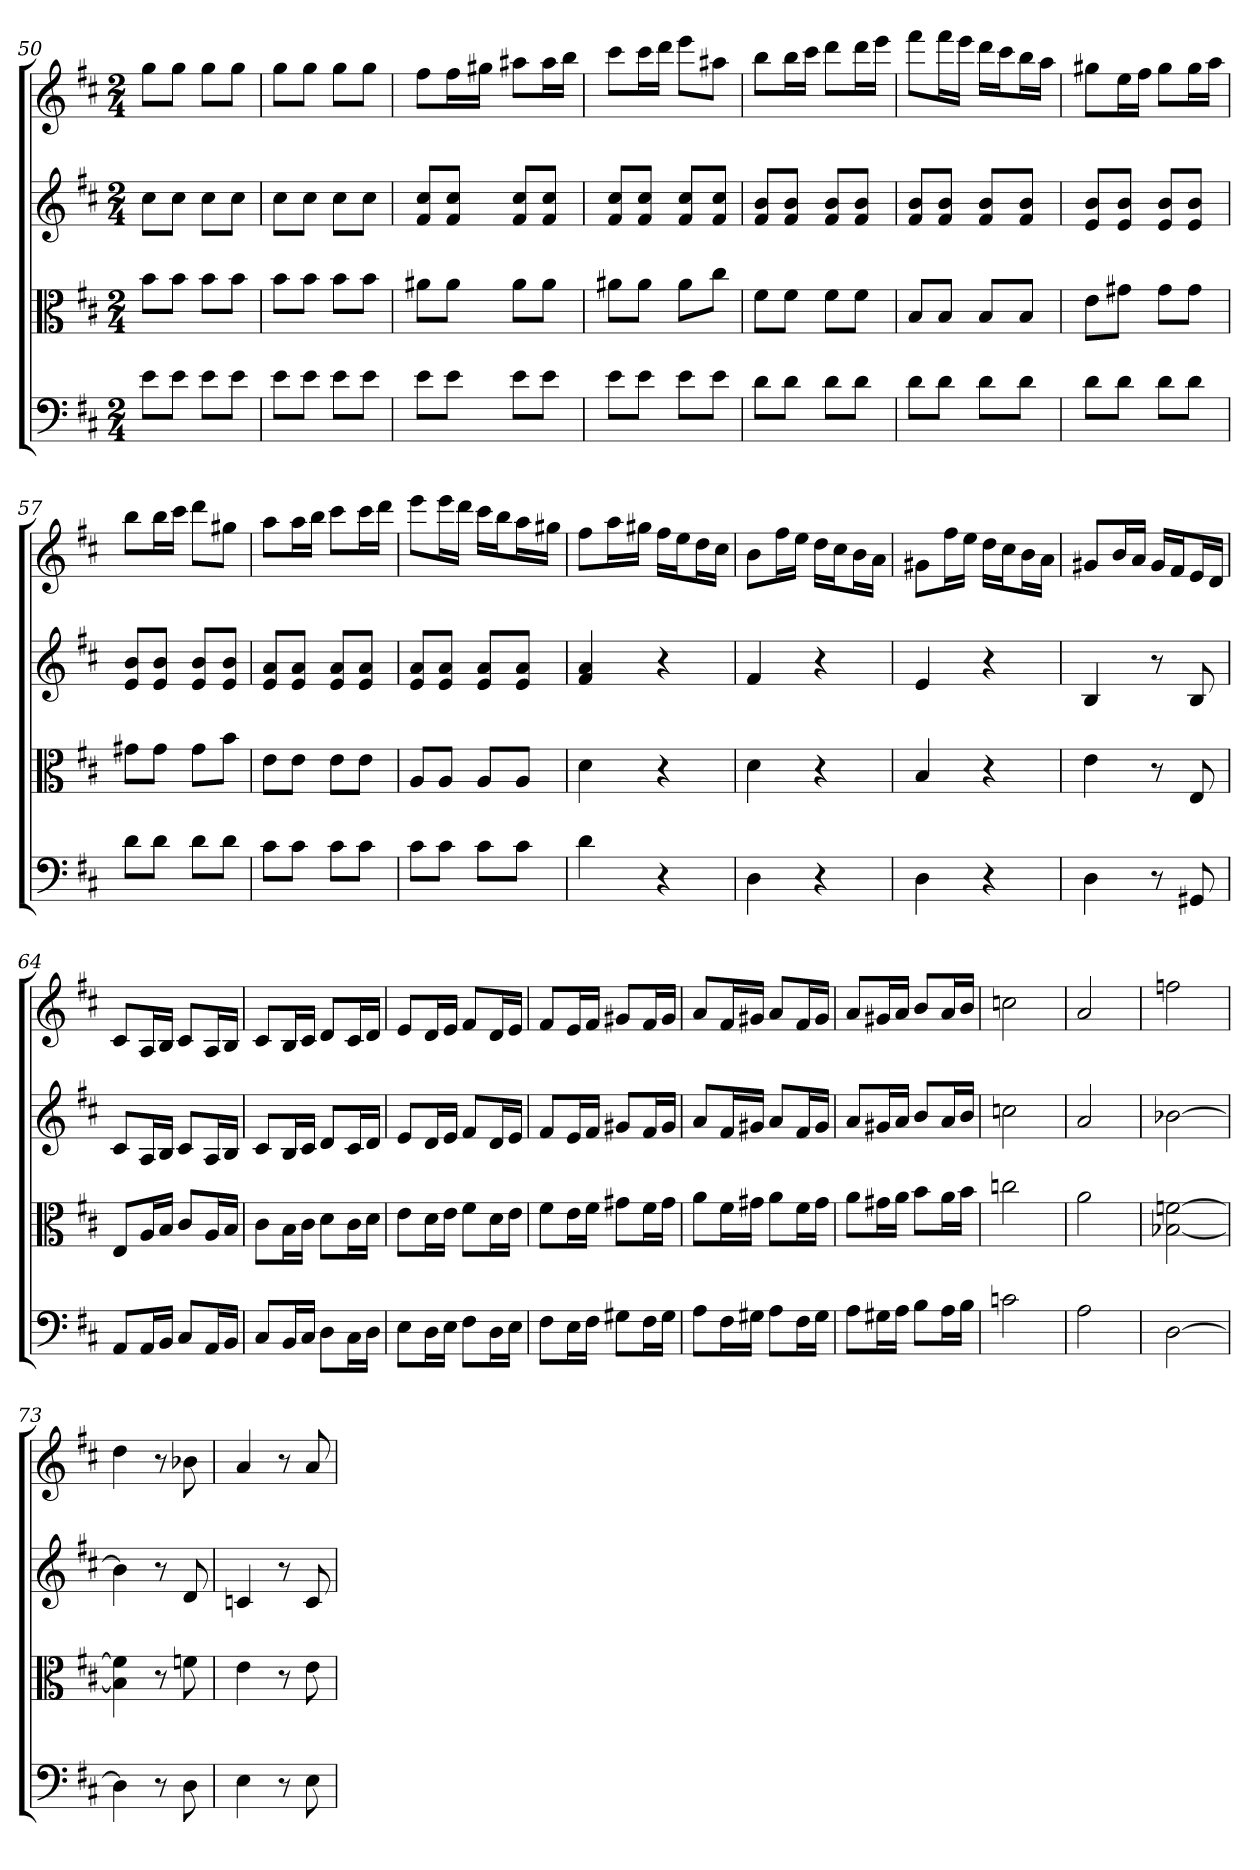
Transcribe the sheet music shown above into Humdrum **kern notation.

**kern	**kern	**kern	**kern
*part4	*part3	*part2	*part1
*staff4	*staff3	*staff2	*staff1
*clefF4	*clefC3	*	*
*k[f#c#]	*k[f#c#]	*k[f#c#]	*k[f#c#]
*D:	*D:	*D:	*D:
*M2/4	*M2/4	*M2/4	*M2/4
=50	=50	=50	=50
8e\L	8b\L	8cc#L	8ggL
8e\J	8b\J	8cc#J	8ggJ
8e\L	8b\L	8cc#L	8ggL
8e\J	8b\J	8cc#J	8ggJ
=51	=51	=51	=51
8e\L	8b\L	8cc#L	8ggL
8e\J	8b\J	8cc#J	8ggJ
8e\L	8b\L	8cc#L	8ggL
8e\J	8b\J	8cc#J	8ggJ
=52	=52	=52	=52
8e\L	8a#X\L	8f# 8cc#L	8ff#L
8e\J	8a#\J	8f# 8cc#J	16ff#L
.	.	.	16gg#XJJ
8e\L	8a#\L	8f# 8cc#L	8aa#XL
8e\J	8a#\J	8f# 8cc#J	16aa#L
.	.	.	16bbJJ
=53	=53	=53	=53
8e\L	8a#X\L	8f# 8cc#L	8ccc#L
8e\J	8a#\J	8f# 8cc#J	16ccc#L
.	.	.	16dddJJ
8e\L	8a#\L	8f# 8cc#L	8eeeL
8e\J	8cc#\J	8f# 8cc#J	8aa#XJ
=54	=54	=54	=54
8d\L	8f#\L	8f# 8bL	8bbL
8d\J	8f#\J	8f# 8bJ	16bbL
.	.	.	16ccc#JJ
8d\L	8f#\L	8f# 8bL	8dddL
8d\J	8f#\J	8f# 8bJ	16dddL
.	.	.	16eeeJJ
=55	=55	=55	=55
8d\L	8B/L	8f# 8bL	8fff#L
8d\J	8B/J	8f# 8bJ	16fff#L
.	.	.	16eeeJJ
8d\L	8B/L	8f# 8bL	16dddLL
.	.	.	16ccc#J
8d\J	8B/J	8f# 8bJ	16bbL
.	.	.	16aaJJ
=56	=56	=56	=56
8d\L	8e\L	8e 8bL	8gg#XL
8d\J	8g#X\J	8e 8bJ	16eeL
.	.	.	16ff#JJ
8d\L	8g#\L	8e 8bL	8gg#L
8d\J	8g#\J	8e 8bJ	16gg#L
.	.	.	16aaJJ
=57	=57	=57	=57
8d\L	8g#X\L	8e 8bL	8bbL
8d\J	8g#\J	8e 8bJ	16bbL
.	.	.	16ccc#JJ
8d\L	8g#\L	8e 8bL	8dddL
8d\J	8b\J	8e 8bJ	8gg#XJ
=58	=58	=58	=58
8c#\L	8e\L	8e 8aL	8aaL
8c#\J	8e\J	8e 8aJ	16aaL
.	.	.	16bbJJ
8c#\L	8e\L	8e 8aL	8ccc#L
8c#\J	8e\J	8e 8aJ	16ccc#L
.	.	.	16dddJJ
=59	=59	=59	=59
8c#\L	8A/L	8e 8aL	8eeeL
8c#\J	8A/J	8e 8aJ	16eeeL
.	.	.	16dddJJ
8c#\L	8A/L	8e 8aL	16ccc#LL
.	.	.	16bbJ
8c#\J	8A/J	8e 8aJ	16aaL
.	.	.	16gg#XJJ
=60	=60	=60	=60
4d	4d	4f# 4a	8ff#L
.	.	.	16aaL
.	.	.	16gg#XJJ
4r	4r	4r	16ff#LL
.	.	.	16eeJ
.	.	.	16ddL
.	.	.	16cc#JJ
=61	=61	=61	=61
4D	4d	4f#	8bL
.	.	.	16ff#L
.	.	.	16eeJJ
4r	4r	4r	16ddLL
.	.	.	16cc#J
.	.	.	16bL
.	.	.	16aJJ
=62	=62	=62	=62
4D	4B	4e	8g#XL
.	.	.	16ff#L
.	.	.	16eeJJ
4r	4r	4r	16ddLL
.	.	.	16cc#J
.	.	.	16bL
.	.	.	16aJJ
=63	=63	=63	=63
4D	4e	4B	8g#XL
.	.	.	16bL
.	.	.	16aJJ
8r	8r	8r	16g#LL
.	.	.	16f#J
8GG#X	8E	8B	16eL
.	.	.	16dJJ
=64	=64	=64	=64
8AA/L	8E/L	8c#L	8c#L
16AA/L	16A/L	16AL	16AL
16BB/JJ	16B/JJ	16BJJ	16BJJ
8C#/L	8c#/L	8c#L	8c#L
16AA/L	16A/L	16AL	16AL
16BB/JJ	16B/JJ	16BJJ	16BJJ
=65	=65	=65	=65
8C#/L	8c#\L	8c#L	8c#L
16BB/L	16B\L	16BL	16BL
16C#/JJ	16c#\JJ	16c#JJ	16c#JJ
8D\L	8d\L	8dL	8dL
16C#\L	16c#\L	16c#L	16c#L
16D\JJ	16d\JJ	16dJJ	16dJJ
=66	=66	=66	=66
8E\L	8e\L	8eL	8eL
16D\L	16d\L	16dL	16dL
16E\JJ	16e\JJ	16eJJ	16eJJ
8F#\L	8f#\L	8f#L	8f#L
16D\L	16d\L	16dL	16dL
16E\JJ	16e\JJ	16eJJ	16eJJ
=67	=67	=67	=67
8F#\L	8f#\L	8f#L	8f#L
16E\L	16e\L	16eL	16eL
16F#\JJ	16f#\JJ	16f#JJ	16f#JJ
8G#X\L	8g#X\L	8g#XL	8g#XL
16F#\L	16f#\L	16f#L	16f#L
16G#\JJ	16g#\JJ	16g#JJ	16g#JJ
=68	=68	=68	=68
8A\L	8a\L	8aL	8aL
16F#\L	16f#\L	16f#L	16f#L
16G#X\JJ	16g#X\JJ	16g#XJJ	16g#XJJ
8A\L	8a\L	8aL	8aL
16F#\L	16f#\L	16f#L	16f#L
16G#\JJ	16g#\JJ	16g#JJ	16g#JJ
=69	=69	=69	=69
8A\L	8a\L	8aL	8aL
16G#X\L	16g#X\L	16g#XL	16g#XL
16A\JJ	16a\JJ	16aJJ	16aJJ
8B\L	8b\L	8bL	8bL
16A\L	16a\L	16aL	16aL
16B\JJ	16b\JJ	16bJJ	16bJJ
=70	=70	=70	=70
2cn	2ccn	2ccn	2ccn
=71	=71	=71	=71
2A	2a	2a	2a
=72	=72	=72	=72
[2D	[2B-X [2fn	[2b-X	2ffn
=73	=73	=73	=73
4D]	4B-] 4f]	4b-]	4dd
8r	8r	8r	8r
8D	8fn	8d	8b-X
=74	=74	=74	=74
4E	4e	4cn	4a
8r	8r	8r	8r
8E	8e	8c	8a
=	=	=	=
*-	*-	*-	*-
